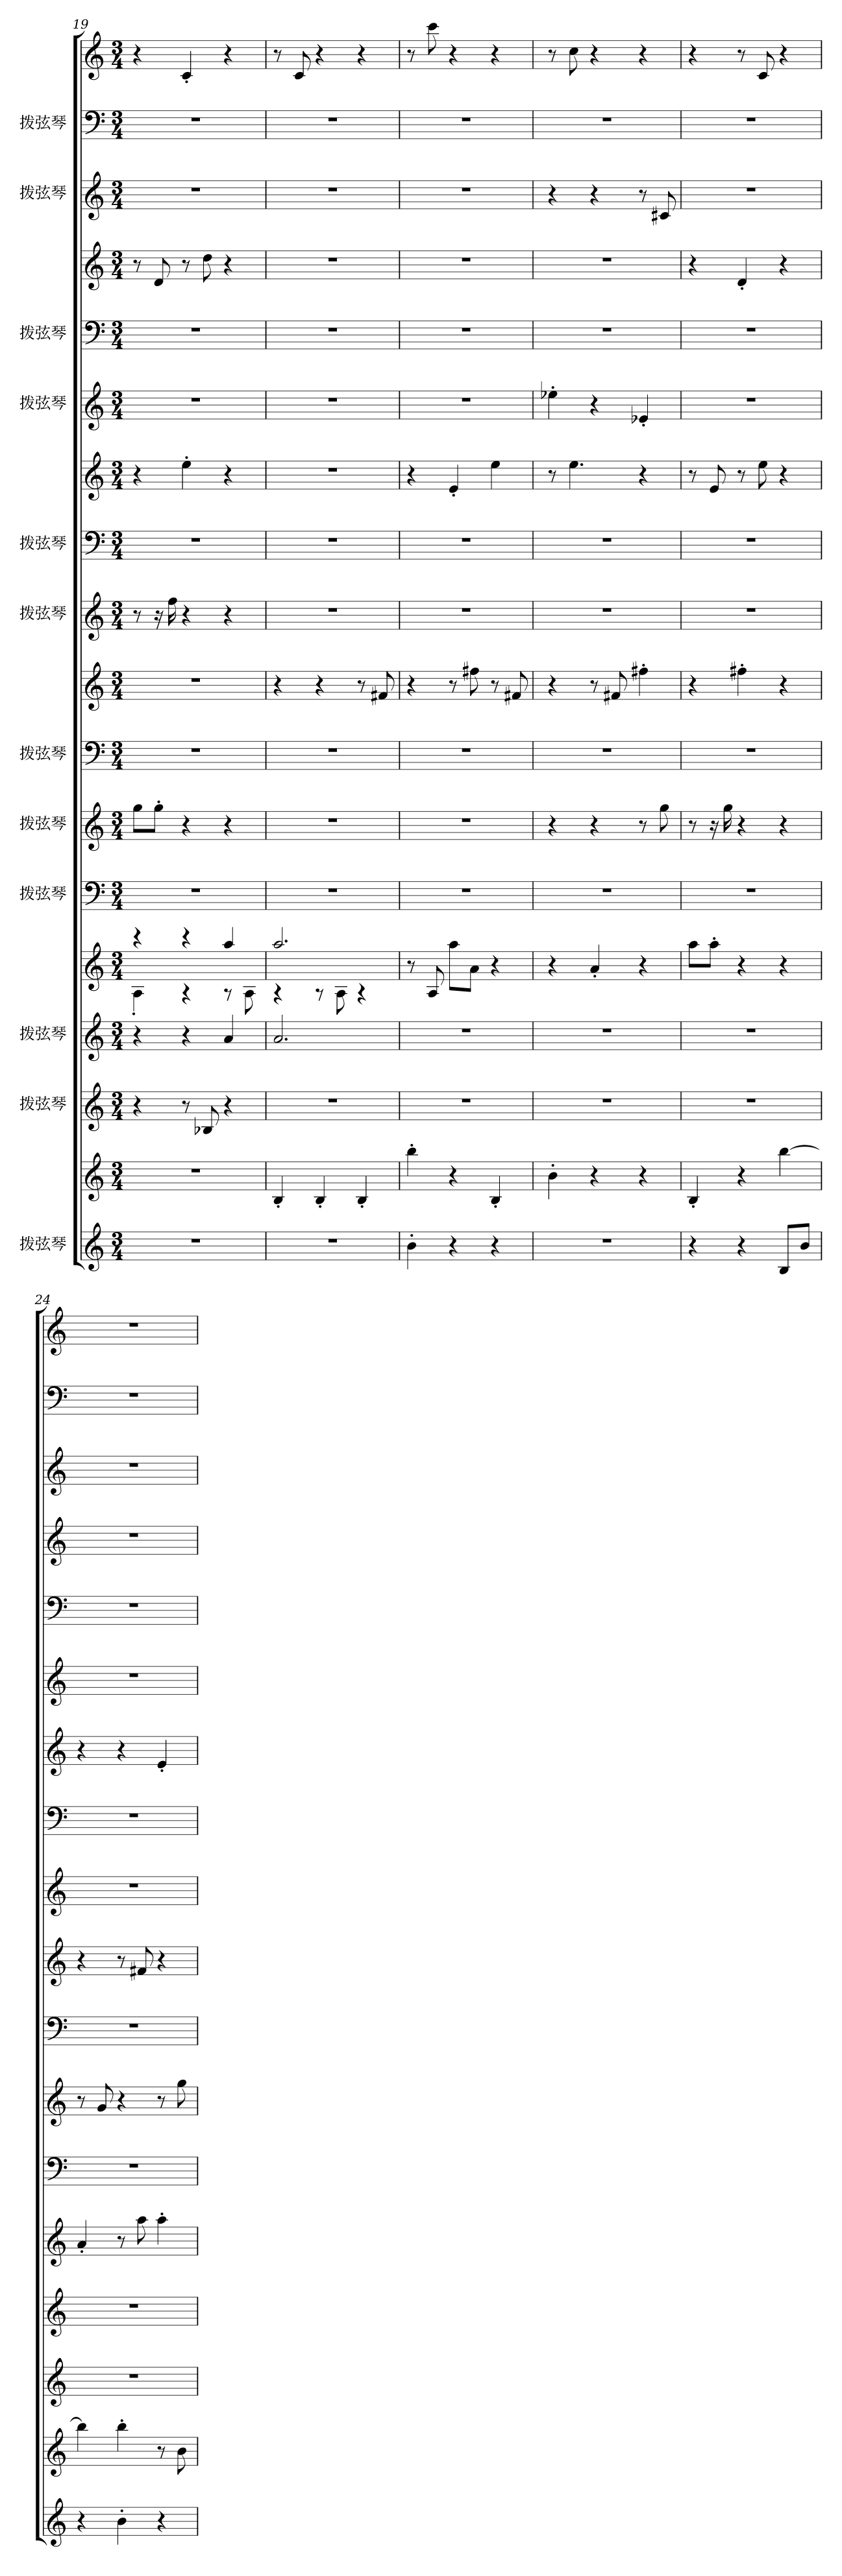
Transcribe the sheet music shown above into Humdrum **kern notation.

**kern	**kern	**kern	**kern	**kern	**kern	**kern	**kern	**kern	**kern	**kern	**kern	**kern	**kern	**kern	**kern	**kern	**kern
*part12	*part12	*part11	*part10	*part10	*part9	*part8	*part7	*part7	*part6	*part5	*part5	*part4	*part3	*part3	*part2	*part1	*part1
*staff18	*staff17	*staff16	*staff15	*staff14	*staff13	*staff12	*staff11	*staff10	*staff9	*staff8	*staff7	*staff6	*staff5	*staff4	*staff3	*staff2	*staff1
*I"拨弦琴	*	*I"拨弦琴	*I"拨弦琴	*	*I"拨弦琴	*I"拨弦琴	*I"拨弦琴	*	*I"拨弦琴	*I"拨弦琴	*	*I"拨弦琴	*I"拨弦琴	*	*I"拨弦琴	*I"拨弦琴	*
*clefG2	*clefG2	*clefG2	*clefG2	*clefG2	*clefF4	*clefG2	*clefF4	*clefG2	*clefG2	*clefF4	*clefG2	*clefG2	*clefF4	*clefG2	*clefG2	*clefF4	*clefG2
*k[]	*k[]	*k[]	*k[]	*k[]	*k[]	*k[]	*k[]	*k[]	*k[]	*k[]	*k[]	*k[]	*k[]	*k[]	*k[]	*k[]	*k[]
*M3/4	*M3/4	*M3/4	*M3/4	*M3/4	*M3/4	*M3/4	*M3/4	*M3/4	*M3/4	*M3/4	*M3/4	*M3/4	*M3/4	*M3/4	*M3/4	*M3/4	*M3/4
=19	=19	=19	=19	=19	=19	=19	=19	=19	=19	=19	=19	=19	=19	=19	=19	=19	=19
*	*	*	*	*^	*	*	*	*	*	*	*	*	*	*	*	*	*
2.r	2.r	4r	4r	4r	4A'\	2.r	8gg\L	2.r	2.r	8r	2.r	4r	2.r	2.r	8r	2.r	2.r	4r
.	.	.	.	.	.	.	8gg'\J	.	.	16r	.	.	.	.	8d/	.	.	.
.	.	.	.	.	.	.	.	.	.	16ff\	.	.	.	.	.	.	.	.
.	.	8r	4r	4r	4r	.	4r	.	.	4r	.	4ee'\	.	.	8r	.	.	4c'/
.	.	8B-X/	.	.	.	.	.	.	.	.	.	.	.	.	8dd\	.	.	.
.	.	4r	4a/	4aa/	8r	.	4r	.	.	4r	.	4r	.	.	4r	.	.	4r
.	.	.	.	.	8A\	.	.	.	.	.	.	.	.	.	.	.	.	.
=20	=20	=20	=20	=20	=20	=20	=20	=20	=20	=20	=20	=20	=20	=20	=20	=20	=20	=20
2.r	4B'/	2.r	2.a/	2.aa/	4r	2.r	2.r	2.r	4r	2.r	2.r	2.r	2.r	2.r	2.r	2.r	2.r	8r
.	.	.	.	.	.	.	.	.	.	.	.	.	.	.	.	.	.	8c/
.	4B'/	.	.	.	8r	.	.	.	4r	.	.	.	.	.	.	.	.	4r
.	.	.	.	.	8A\	.	.	.	.	.	.	.	.	.	.	.	.	.
.	4B'/	.	.	.	4r	.	.	.	8r	.	.	.	.	.	.	.	.	4r
.	.	.	.	.	.	.	.	.	8f#X/	.	.	.	.	.	.	.	.	.
*	*	*	*	*v	*v	*	*	*	*	*	*	*	*	*	*	*	*	*
!!LO:PB:g=z
=21	=21	=21	=21	=21	=21	=21	=21	=21	=21	=21	=21	=21	=21	=21	=21	=21	=21
4b'\	4bb'\	2.r	2.r	8r	2.r	2.r	2.r	4r	2.r	2.r	4r	2.r	2.r	2.r	2.r	2.r	8r
.	.	.	.	8A/	.	.	.	.	.	.	.	.	.	.	.	.	8ccc\
4r	4r	.	.	8aa\L	.	.	.	8r	.	.	4e'/	.	.	.	.	.	4r
.	.	.	.	8a\J	.	.	.	8ff#X\	.	.	.	.	.	.	.	.	.
4r	4B'/	.	.	4r	.	.	.	8r	.	.	4ee\	.	.	.	.	.	4r
.	.	.	.	.	.	.	.	8f#X/	.	.	.	.	.	.	.	.	.
=22	=22	=22	=22	=22	=22	=22	=22	=22	=22	=22	=22	=22	=22	=22	=22	=22	=22
2.r	4b'\	2.r	2.r	4r	2.r	4r	2.r	4r	2.r	2.r	8r	4ee-X'\	2.r	2.r	4r	2.r	8r
.	.	.	.	.	.	.	.	.	.	.	4.ee\	.	.	.	.	.	8cc\
.	4r	.	.	4a'/	.	4r	.	8r	.	.	.	4r	.	.	4r	.	4r
.	.	.	.	.	.	.	.	8f#X/	.	.	.	.	.	.	.	.	.
.	4r	.	.	4r	.	8r	.	4ff#X'\	.	.	4r	4e-X'/	.	.	8r	.	4r
.	.	.	.	.	.	8gg\	.	.	.	.	.	.	.	.	8c#X/	.	.
=23	=23	=23	=23	=23	=23	=23	=23	=23	=23	=23	=23	=23	=23	=23	=23	=23	=23
4r	4B'/	2.r	2.r	8aa\L	2.r	8r	2.r	4r	2.r	2.r	8r	2.r	2.r	4r	2.r	2.r	4r
.	.	.	.	8aa'\J	.	16r	.	.	.	.	8e/	.	.	.	.	.	.
.	.	.	.	.	.	16gg\	.	.	.	.	.	.	.	.	.	.	.
4r	4r	.	.	4r	.	4r	.	4ff#X'\	.	.	8r	.	.	4d'/	.	.	8r
.	.	.	.	.	.	.	.	.	.	.	8ee\	.	.	.	.	.	8c/
8B/L	[4bb\	.	.	4r	.	4r	.	4r	.	.	4r	.	.	4r	.	.	4r
8b/J	.	.	.	.	.	.	.	.	.	.	.	.	.	.	.	.	.
=24	=24	=24	=24	=24	=24	=24	=24	=24	=24	=24	=24	=24	=24	=24	=24	=24	=24
4r	4bb\]	2.r	2.r	4a'/	2.r	8r	2.r	4r	2.r	2.r	4r	2.r	2.r	2.r	2.r	2.r	2.r
.	.	.	.	.	.	8g/	.	.	.	.	.	.	.	.	.	.	.
4b'\	4bb'\	.	.	8r	.	4r	.	8r	.	.	4r	.	.	.	.	.	.
.	.	.	.	8aa\	.	.	.	8f#X/	.	.	.	.	.	.	.	.	.
4r	8r	.	.	4aa'\	.	8r	.	4r	.	.	4e'/	.	.	.	.	.	.
.	8b\	.	.	.	.	8gg\	.	.	.	.	.	.	.	.	.	.	.
=	=	=	=	=	=	=	=	=	=	=	=	=	=	=	=	=	=
*-	*-	*-	*-	*-	*-	*-	*-	*-	*-	*-	*-	*-	*-	*-	*-	*-	*-
